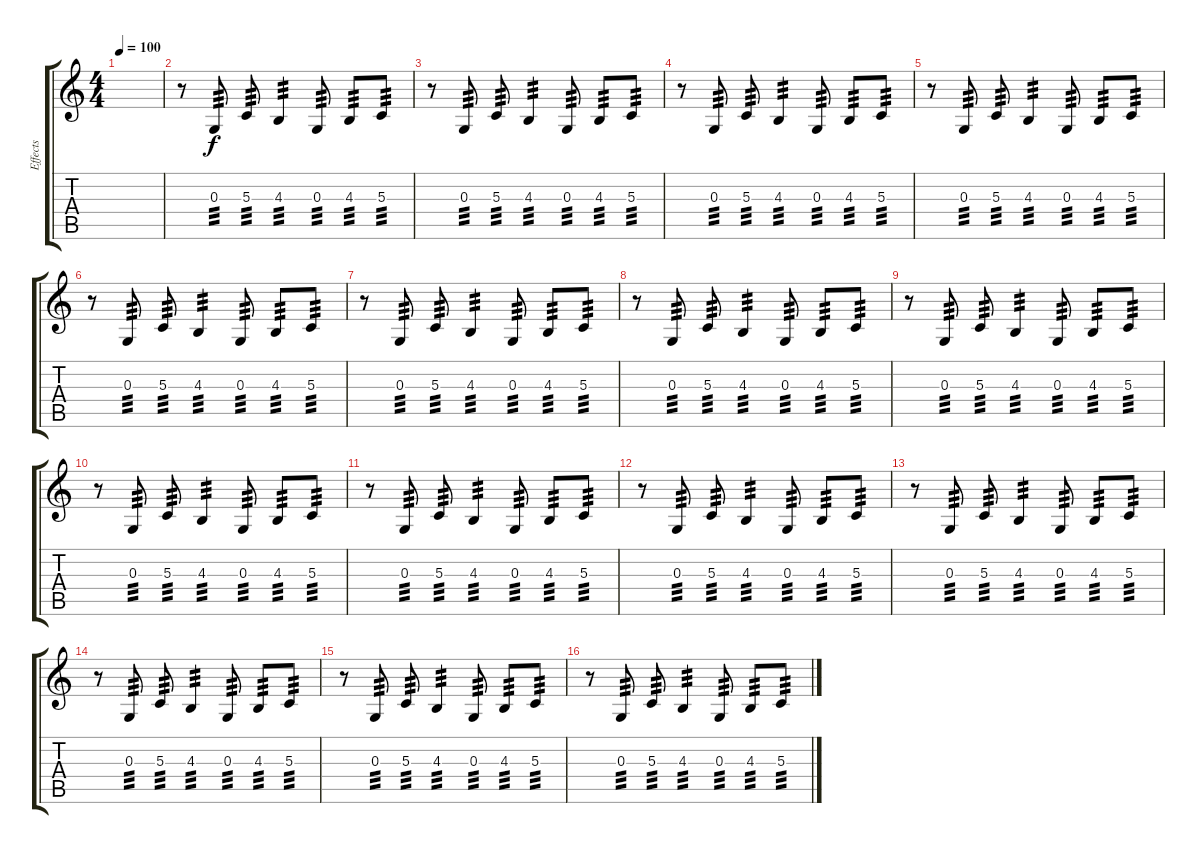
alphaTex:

\track ("Effects" "Effects") {instrument trumpet}
\staff {score tabs}
\tuning (E4 B3 G3 D3 A2 E2) {hide}
\ts (4 4)
\tempo 100
\clef g2
\ks c
|
r.8{volume 13} 0.3.8{tp 3} 5.3.8{tp 3} 4.3.4{tp 3} 0.3.8{tp 3} 4.3.8{tp 3} 5.3.8{tp 3} |
r.8{volume 13} 0.3.8{tp 3} 5.3.8{tp 3} 4.3.4{tp 3} 0.3.8{tp 3} 4.3.8{tp 3} 5.3.8{tp 3} |
r.8{volume 13} 0.3.8{tp 3} 5.3.8{tp 3} 4.3.4{tp 3} 0.3.8{tp 3} 4.3.8{tp 3} 5.3.8{tp 3} |
r.8{volume 13} 0.3.8{tp 3} 5.3.8{tp 3} 4.3.4{tp 3} 0.3.8{tp 3} 4.3.8{tp 3} 5.3.8{tp 3} |
r.8{volume 13} 0.3.8{tp 3} 5.3.8{tp 3} 4.3.4{tp 3} 0.3.8{tp 3} 4.3.8{tp 3} 5.3.8{tp 3} |
r.8{volume 13} 0.3.8{tp 3} 5.3.8{tp 3} 4.3.4{tp 3} 0.3.8{tp 3} 4.3.8{tp 3} 5.3.8{tp 3} |
r.8{volume 13} 0.3.8{tp 3} 5.3.8{tp 3} 4.3.4{tp 3} 0.3.8{tp 3} 4.3.8{tp 3} 5.3.8{tp 3} |
r.8{volume 13} 0.3.8{tp 3} 5.3.8{tp 3} 4.3.4{tp 3} 0.3.8{tp 3} 4.3.8{tp 3} 5.3.8{tp 3} |
r.8{volume 13} 0.3.8{tp 3} 5.3.8{tp 3} 4.3.4{tp 3} 0.3.8{tp 3} 4.3.8{tp 3} 5.3.8{tp 3} |
r.8{volume 13} 0.3.8{tp 3} 5.3.8{tp 3} 4.3.4{tp 3} 0.3.8{tp 3} 4.3.8{tp 3} 5.3.8{tp 3} |
r.8{volume 13} 0.3.8{tp 3} 5.3.8{tp 3} 4.3.4{tp 3} 0.3.8{tp 3} 4.3.8{tp 3} 5.3.8{tp 3} |
r.8{volume 13} 0.3.8{tp 3} 5.3.8{tp 3} 4.3.4{tp 3} 0.3.8{tp 3} 4.3.8{tp 3} 5.3.8{tp 3} |
r.8{volume 13} 0.3.8{tp 3} 5.3.8{tp 3} 4.3.4{tp 3} 0.3.8{tp 3} 4.3.8{tp 3} 5.3.8{tp 3} |
r.8{volume 13} 0.3.8{tp 3} 5.3.8{tp 3} 4.3.4{tp 3} 0.3.8{tp 3} 4.3.8{tp 3} 5.3.8{tp 3} |
r.8{volume 13} 0.3.8{tp 3} 5.3.8{tp 3} 4.3.4{tp 3} 0.3.8{tp 3} 4.3.8{tp 3} 5.3.8{tp 3}
